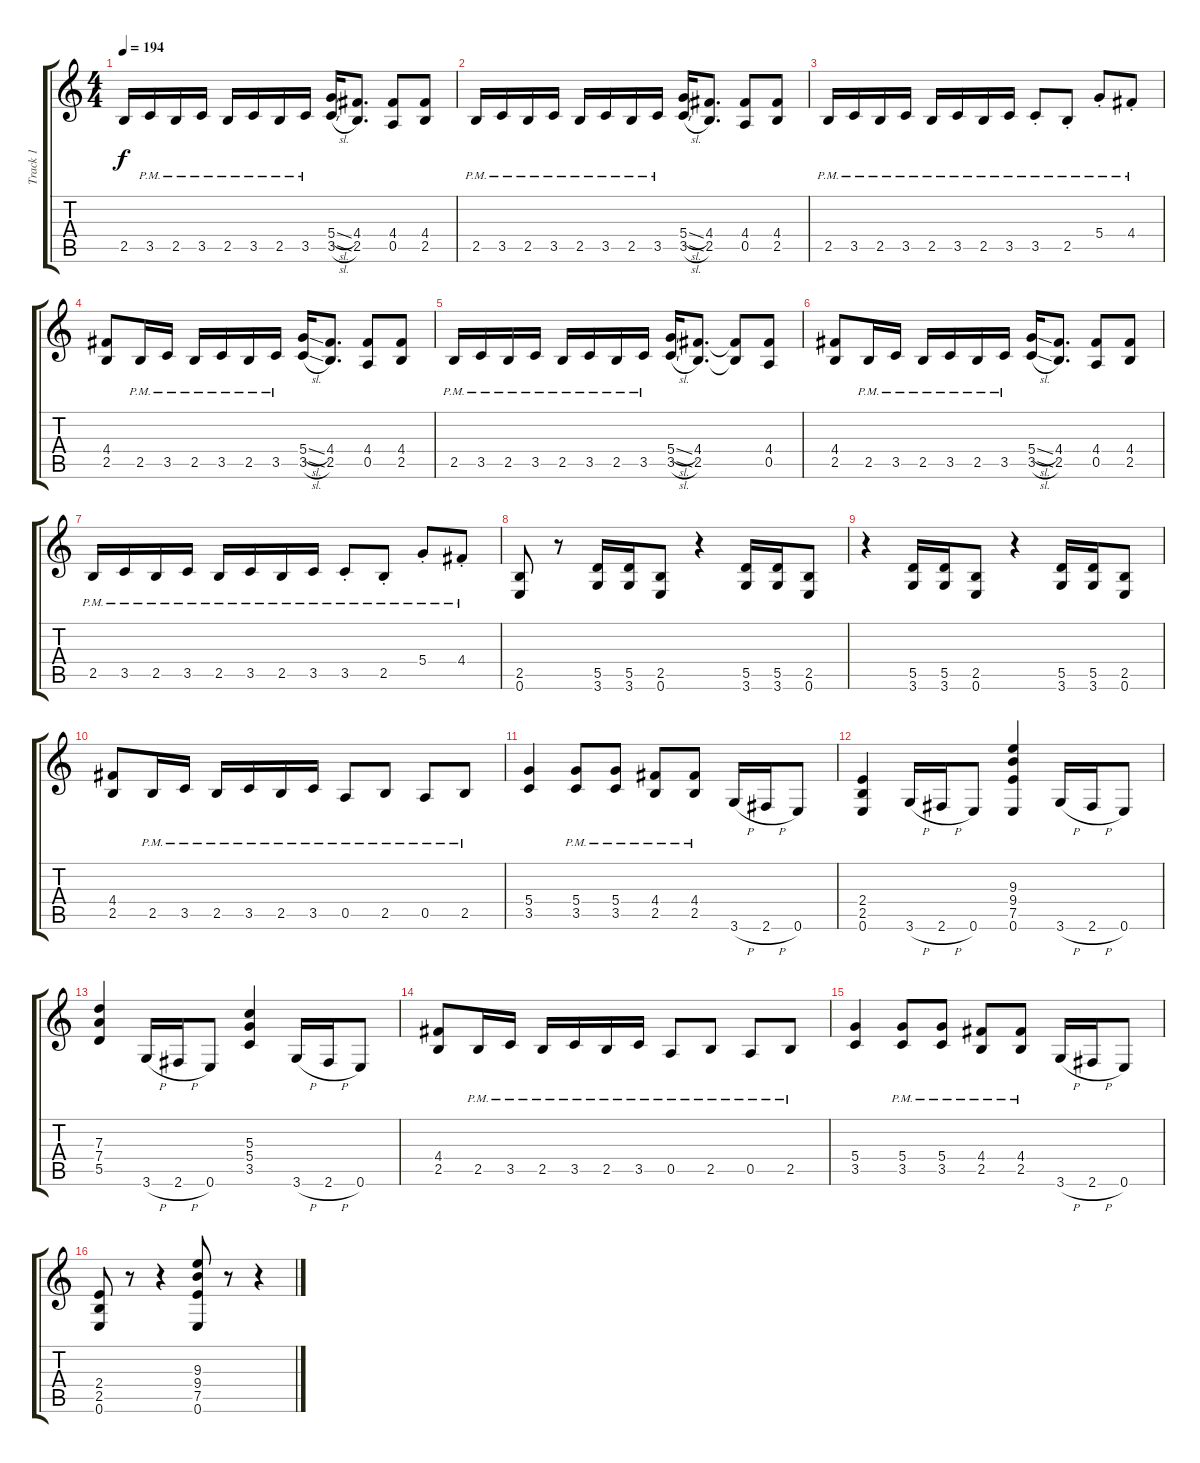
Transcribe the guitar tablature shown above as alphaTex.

\track ("Track 1" "Track 1") {instrument distortionguitar}
\staff {score tabs}
\tuning (E4 B3 G3 D3 A2 E2) {hide}
\ts (4 4)
\tempo 194
\clef g2
\ks c
2.5.16{dy f} 3.5{pm}.16 2.5{pm}.16 3.5{pm}.16 2.5{pm}.16 3.5{pm}.16 2.5{pm}.16 3.5{pm}.16 (5.4{sl} 3.5{sl}).16 (4.4 2.5).8{d} (4.4 0.5).8 (4.4 2.5).8 |
2.5{pm}.16 3.5{pm}.16 2.5{pm}.16 3.5{pm}.16 2.5{pm}.16 3.5{pm}.16 2.5{pm}.16 3.5{pm}.16 (5.4{sl} 3.5{sl}).16 (4.4 2.5).8{d} (4.4 0.5).8 (4.4 2.5).8 |
2.5{pm}.16 3.5{pm}.16 2.5{pm}.16 3.5{pm}.16 2.5{pm}.16 3.5{pm}.16 2.5{pm}.16 3.5{pm}.16 3.5{pm st}.8 2.5{pm st}.8 5.4{pm st}.8 4.4{pm st}.8 |
(4.4 2.5).8 2.5{pm}.16 3.5{pm}.16 2.5{pm}.16 3.5{pm}.16 2.5{pm}.16 3.5{pm}.16 (5.4{sl} 3.5{sl}).16 (4.4 2.5).8{d} (4.4 0.5).8 (4.4 2.5).8 |
2.5{pm}.16 3.5{pm}.16 2.5{pm}.16 3.5{pm}.16 2.5{pm}.16 3.5{pm}.16 2.5{pm}.16 3.5{pm}.16 (5.4{sl} 3.5{sl}).16 (4.4 2.5).8{d} (4.4{t} 2.5{t}).8 (4.4 0.5).8 |
(4.4 2.5).8 2.5{pm}.16 3.5{pm}.16 2.5{pm}.16 3.5{pm}.16 2.5{pm}.16 3.5{pm}.16 (5.4{sl} 3.5{sl}).16 (4.4 2.5).8{d} (4.4 0.5).8 (4.4 2.5).8 |
2.5{pm}.16 3.5{pm}.16 2.5{pm}.16 3.5{pm}.16 2.5{pm}.16 3.5{pm}.16 2.5{pm}.16 3.5{pm}.16 3.5{pm st}.8 2.5{pm st}.8 5.4{pm st}.8 4.4{pm st}.8 |
(2.5 0.6).8 r.8 (5.5 3.6).16 (5.5 3.6).16 (2.5 0.6).8 r.4 (5.5 3.6).16 (5.5 3.6).16 (2.5 0.6).8 |
r.4 (5.5 3.6).16 (5.5 3.6).16 (2.5 0.6).8 r.4 (5.5 3.6).16 (5.5 3.6).16 (2.5 0.6).8 |
(4.4 2.5).8 2.5{pm}.16 3.5{pm}.16 2.5{pm}.16 3.5{pm}.16 2.5{pm}.16 3.5{pm}.16 0.5{pm}.8 2.5{pm}.8 0.5{pm}.8 2.5{pm}.8 |
(5.4 3.5).4 (5.4{pm} 3.5{pm}).8 (5.4{pm} 3.5{pm}).8 (4.4{pm} 2.5{pm}).8 (4.4{pm} 2.5{pm}).8 3.6{h}.16 2.6{h}.16 0.6.8 |
(2.4 2.5 0.6).4 3.6{h}.16 2.6{h}.16 0.6.8 (9.3 9.4 7.5 0.6).4 3.6{h}.16 2.6{h}.16 0.6.8 |
(7.3 7.4 5.5).4 3.6{h}.16 2.6{h}.16 0.6.8 (5.3 5.4 3.5).4 3.6{h}.16 2.6{h}.16 0.6.8 |
(4.4 2.5).8 2.5{pm}.16 3.5{pm}.16 2.5{pm}.16 3.5{pm}.16 2.5{pm}.16 3.5{pm}.16 0.5{pm}.8 2.5{pm}.8 0.5{pm}.8 2.5{pm}.8 |
(5.4 3.5).4 (5.4{pm} 3.5{pm}).8 (5.4{pm} 3.5{pm}).8 (4.4{pm} 2.5{pm}).8 (4.4{pm} 2.5{pm}).8 3.6{h}.16 2.6{h}.16 0.6.8 |
(2.4 2.5 0.6).8 r.8 r.4 (9.3 9.4 7.5 0.6).8 r.8 r.4
